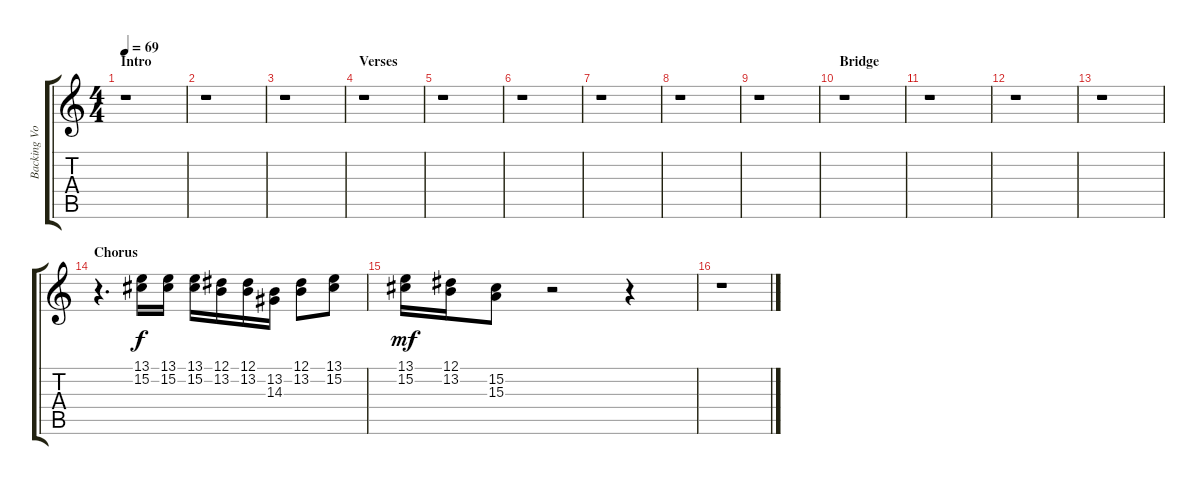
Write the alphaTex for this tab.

\track ("Backing Vocal" "Backing Vo") {instrument choiraahs}
\staff {score tabs}
\tuning (Eb4 Bb3 Gb3 Db3 Ab2 Eb2) {hide}
\ts (4 4)
\section ("" "Intro")
\tempo 69
\clef g2
\ks c
r.1{dy f instrument choiraahs} |
r.1 |
r.1 |
\section ("" "Verses")
r.1 |
r.1 |
r.1 |
r.1 |
r.1 |
r.1 |
\section ("" "Bridge")
r.1 |
r.1 |
r.1 |
r.1 |
\section ("" "Chorus")
r.4{d} (13.1 15.2).16 (13.1 15.2).16 (13.1 15.2).16 (12.1 13.2).16 (12.1 13.2).16 (13.2 14.3).16 (12.1 13.2).8 (13.1 15.2).8 |
(13.1 15.2).16{dy mf} (12.1 13.2).16 (15.2 15.3).8 r.2 r.4 |
r.1
